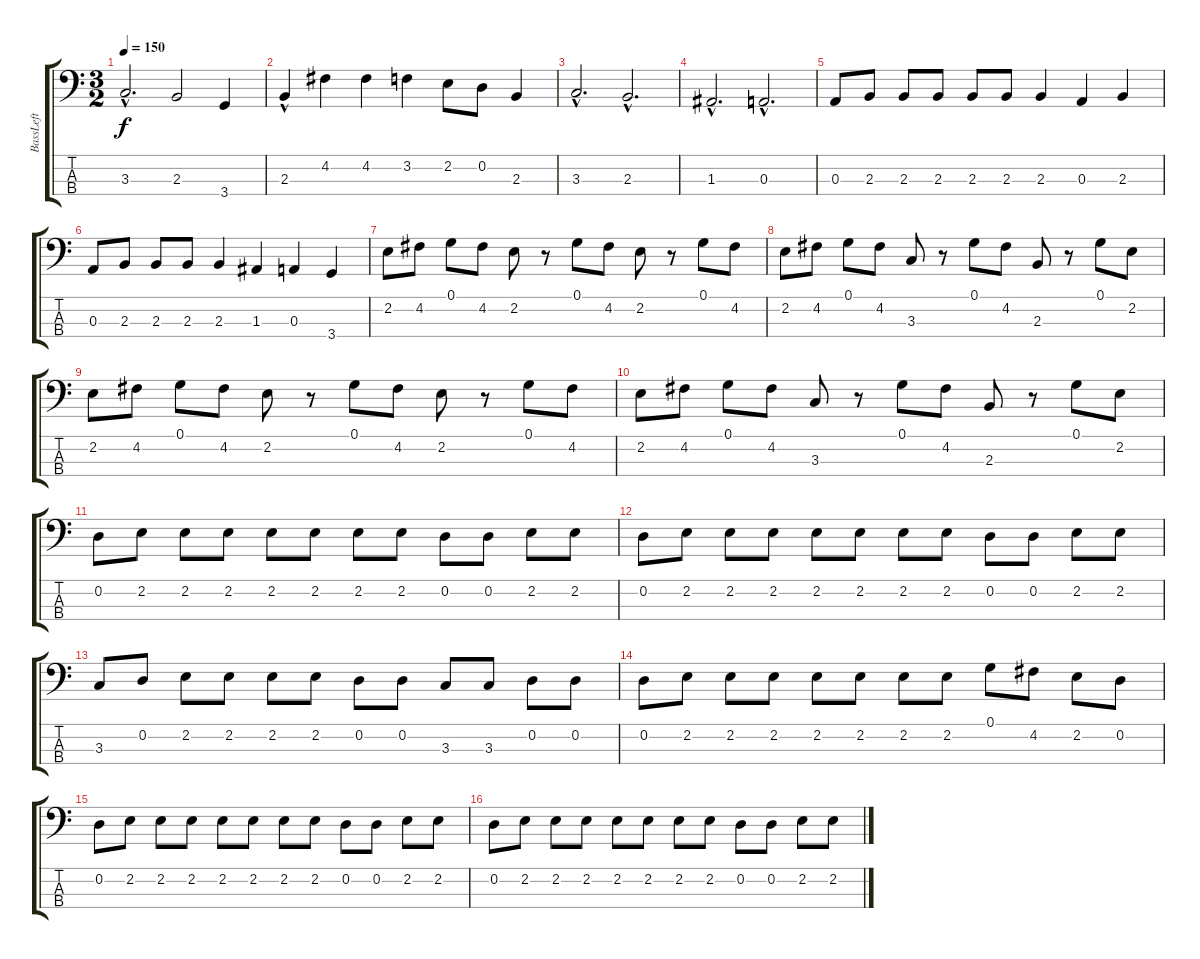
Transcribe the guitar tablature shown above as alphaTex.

\track ("BassLeft" "BassLeft") {instrument slapbass1}
\staff {score tabs}
\tuning (G2 D2 A1 E1) {hide}
\ts (3 2)
\tempo 150
\clef f4
\ks c
3.3{hac}.2{d dy f} 2.3.2 3.4.4 |
2.3{hac}.4 4.2.4 4.2.4 3.2.4 2.2.8 0.2.8 2.3.4 |
3.3{hac}.2{d} 2.3{hac}.2{d} |
1.3{hac}.2{d} 0.3{hac}.2{d} |
0.3.8 2.3.8 2.3.8 2.3.8 2.3.8 2.3.8 2.3.4 0.3.4 2.3.4 |
0.3.8 2.3.8 2.3.8 2.3.8 2.3.4 1.3.4 0.3.4 3.4.4 |
2.2.8 4.2.8 0.1.8 4.2.8 2.2.8 r.8 0.1.8 4.2.8 2.2.8 r.8 0.1.8 4.2.8 |
2.2.8 4.2.8 0.1.8 4.2.8 3.3.8 r.8 0.1.8 4.2.8 2.3.8 r.8 0.1.8 2.2.8 |
2.2.8 4.2.8 0.1.8 4.2.8 2.2.8 r.8 0.1.8 4.2.8 2.2.8 r.8 0.1.8 4.2.8 |
2.2.8 4.2.8 0.1.8 4.2.8 3.3.8 r.8 0.1.8 4.2.8 2.3.8 r.8 0.1.8 2.2.8 |
0.2.8 2.2.8 2.2.8 2.2.8 2.2.8 2.2.8 2.2.8 2.2.8 0.2.8 0.2.8 2.2.8 2.2.8 |
0.2.8 2.2.8 2.2.8 2.2.8 2.2.8 2.2.8 2.2.8 2.2.8 0.2.8 0.2.8 2.2.8 2.2.8 |
3.3.8 0.2.8 2.2.8 2.2.8 2.2.8 2.2.8 0.2.8 0.2.8 3.3.8 3.3.8 0.2.8 0.2.8 |
0.2.8 2.2.8 2.2.8 2.2.8 2.2.8 2.2.8 2.2.8 2.2.8 0.1.8 4.2.8 2.2.8 0.2.8 |
0.2.8 2.2.8 2.2.8 2.2.8 2.2.8 2.2.8 2.2.8 2.2.8 0.2.8 0.2.8 2.2.8 2.2.8 |
0.2.8 2.2.8 2.2.8 2.2.8 2.2.8 2.2.8 2.2.8 2.2.8 0.2.8 0.2.8 2.2.8 2.2.8
